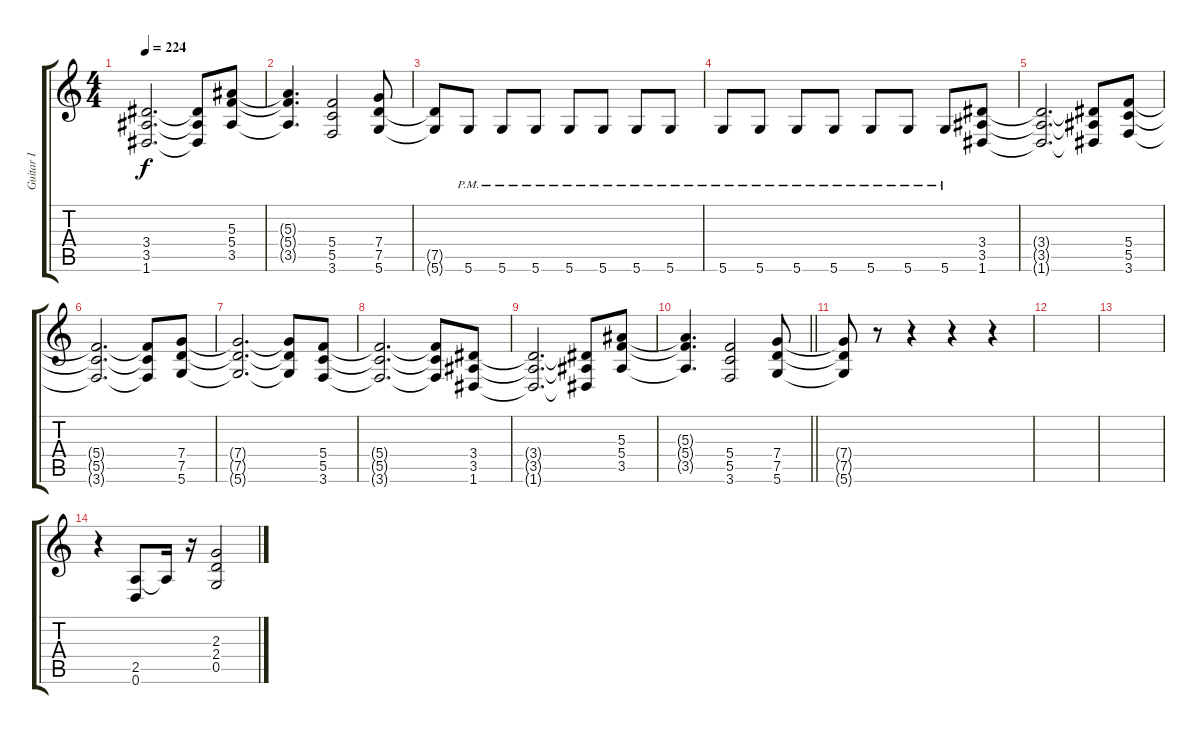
\track ("Guitar I" "Guitar I") {instrument overdrivenguitar}
\staff {score tabs}
\tuning (D4 A3 F3 C3 G2 D2) {hide}
\ts (4 4)
\tempo 224
\clef g2
\ks c
(3.4{t} 3.5{t} 1.6{t}).2{d dy f} (3.4{t} 3.5{t} 1.6{t}).8 (5.3 5.4 3.5).8 |
(5.3{t} 5.4{t} 3.5{t}).4{d} (5.4 5.5 3.6).2 (7.4 7.5 5.6).8 |
(7.5{t} 5.6{t}).8 5.6{pm}.8 5.6{pm}.8 5.6{pm}.8 5.6{pm}.8 5.6{pm}.8 5.6{pm}.8 5.6{pm}.8 |
5.6{pm}.8 5.6{pm}.8 5.6{pm}.8 5.6{pm}.8 5.6{pm}.8 5.6{pm}.8 5.6{pm}.8 (3.4 3.5 1.6).8 |
(3.4{t} 3.5{t} 1.6{t}).2{d} (3.4{t} 3.5{t} 1.6{t}).8 (5.4 5.5 3.6).8 |
(5.4{t} 5.5{t} 3.6{t}).2{d} (5.4{t} 5.5{t} 3.6{t}).8 (7.4 7.5 5.6).8 |
(7.4{t} 7.5{t} 5.6{t}).2{d} (7.4{t} 7.5{t} 5.6{t}).8 (5.4 5.5 3.6).8 |
(5.4{t} 5.5{t} 3.6{t}).2{d} (5.4{t} 5.5{t} 3.6{t}).8 (3.4 3.5 1.6).8 |
(3.4{t} 3.5{t} 1.6{t}).2{d} (3.4{t} 3.5{t} 1.6{t}).8 (5.3 5.4 3.5).8 |
\barLineRight lightlight
(5.3{t} 5.4{t} 3.5{t}).4{d} (5.4 5.5 3.6).2 (7.4 7.5 5.6).8 |
(7.4{t} 7.5{t} 5.6{t}).8 r.8 r.4 r.4 r.4 |
|
|
r.4 (2.5 0.6).8 2.5{t}.16 r.16 (2.3 2.4 0.5).2
